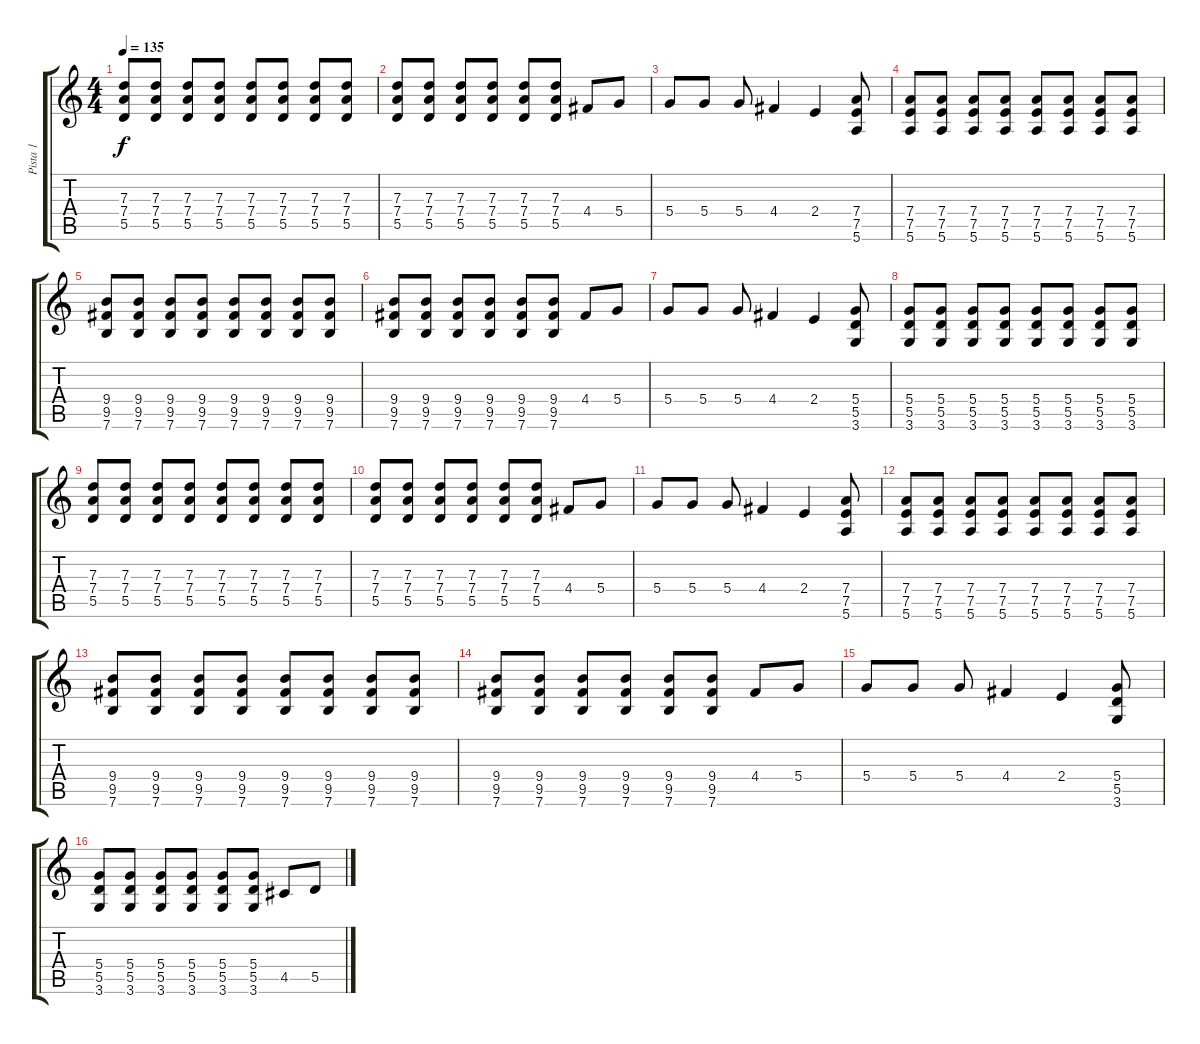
\track ("Pista 1" "Pista 1") {instrument distortionguitar}
\staff {score tabs}
\tuning (E4 B3 G3 D3 A2 E2) {hide}
\ts (4 4)
\tempo 135
\clef g2
\ks c
(7.3 7.4 5.5).8{dy f instrument distortionguitar} (7.3 7.4 5.5).8 (7.3 7.4 5.5).8 (7.3 7.4 5.5).8 (7.3 7.4 5.5).8 (7.3 7.4 5.5).8 (7.3 7.4 5.5).8 (7.3 7.4 5.5).8 |
(7.3 7.4 5.5).8 (7.3 7.4 5.5).8 (7.3 7.4 5.5).8 (7.3 7.4 5.5).8 (7.3 7.4 5.5).8 (7.3 7.4 5.5).8 4.4.8 5.4.8 |
5.4.8 5.4.8 5.4.8 4.4.4 2.4.4 (7.4 7.5 5.6).8 |
(7.4 7.5 5.6).8 (7.4 7.5 5.6).8 (7.4 7.5 5.6).8 (7.4 7.5 5.6).8 (7.4 7.5 5.6).8 (7.4 7.5 5.6).8 (7.4 7.5 5.6).8 (7.4 7.5 5.6).8 |
(9.4 9.5 7.6).8 (9.4 9.5 7.6).8 (9.4 9.5 7.6).8 (9.4 9.5 7.6).8 (9.4 9.5 7.6).8 (9.4 9.5 7.6).8 (9.4 9.5 7.6).8 (9.4 9.5 7.6).8 |
(9.4 9.5 7.6).8 (9.4 9.5 7.6).8 (9.4 9.5 7.6).8 (9.4 9.5 7.6).8 (9.4 9.5 7.6).8 (9.4 9.5 7.6).8 4.4.8 5.4.8 |
5.4.8 5.4.8 5.4.8 4.4.4 2.4.4 (5.4 5.5 3.6).8 |
(5.4 5.5 3.6).8 (5.4 5.5 3.6).8 (5.4 5.5 3.6).8 (5.4 5.5 3.6).8 (5.4 5.5 3.6).8 (5.4 5.5 3.6).8 (5.4 5.5 3.6).8 (5.4 5.5 3.6).8 |
(7.3 7.4 5.5).8 (7.3 7.4 5.5).8 (7.3 7.4 5.5).8 (7.3 7.4 5.5).8 (7.3 7.4 5.5).8 (7.3 7.4 5.5).8 (7.3 7.4 5.5).8 (7.3 7.4 5.5).8 |
(7.3 7.4 5.5).8 (7.3 7.4 5.5).8 (7.3 7.4 5.5).8 (7.3 7.4 5.5).8 (7.3 7.4 5.5).8 (7.3 7.4 5.5).8 4.4.8 5.4.8 |
5.4.8 5.4.8 5.4.8 4.4.4 2.4.4 (7.4 7.5 5.6).8 |
(7.4 7.5 5.6).8 (7.4 7.5 5.6).8 (7.4 7.5 5.6).8 (7.4 7.5 5.6).8 (7.4 7.5 5.6).8 (7.4 7.5 5.6).8 (7.4 7.5 5.6).8 (7.4 7.5 5.6).8 |
(9.4 9.5 7.6).8 (9.4 9.5 7.6).8 (9.4 9.5 7.6).8 (9.4 9.5 7.6).8 (9.4 9.5 7.6).8 (9.4 9.5 7.6).8 (9.4 9.5 7.6).8 (9.4 9.5 7.6).8 |
(9.4 9.5 7.6).8 (9.4 9.5 7.6).8 (9.4 9.5 7.6).8 (9.4 9.5 7.6).8 (9.4 9.5 7.6).8 (9.4 9.5 7.6).8 4.4.8 5.4.8 |
5.4.8 5.4.8 5.4.8 4.4.4 2.4.4 (5.4 5.5 3.6).8 |
(5.4 5.5 3.6).8 (5.4 5.5 3.6).8 (5.4 5.5 3.6).8 (5.4 5.5 3.6).8 (5.4 5.5 3.6).8 (5.4 5.5 3.6).8 4.5.8 5.5.8
